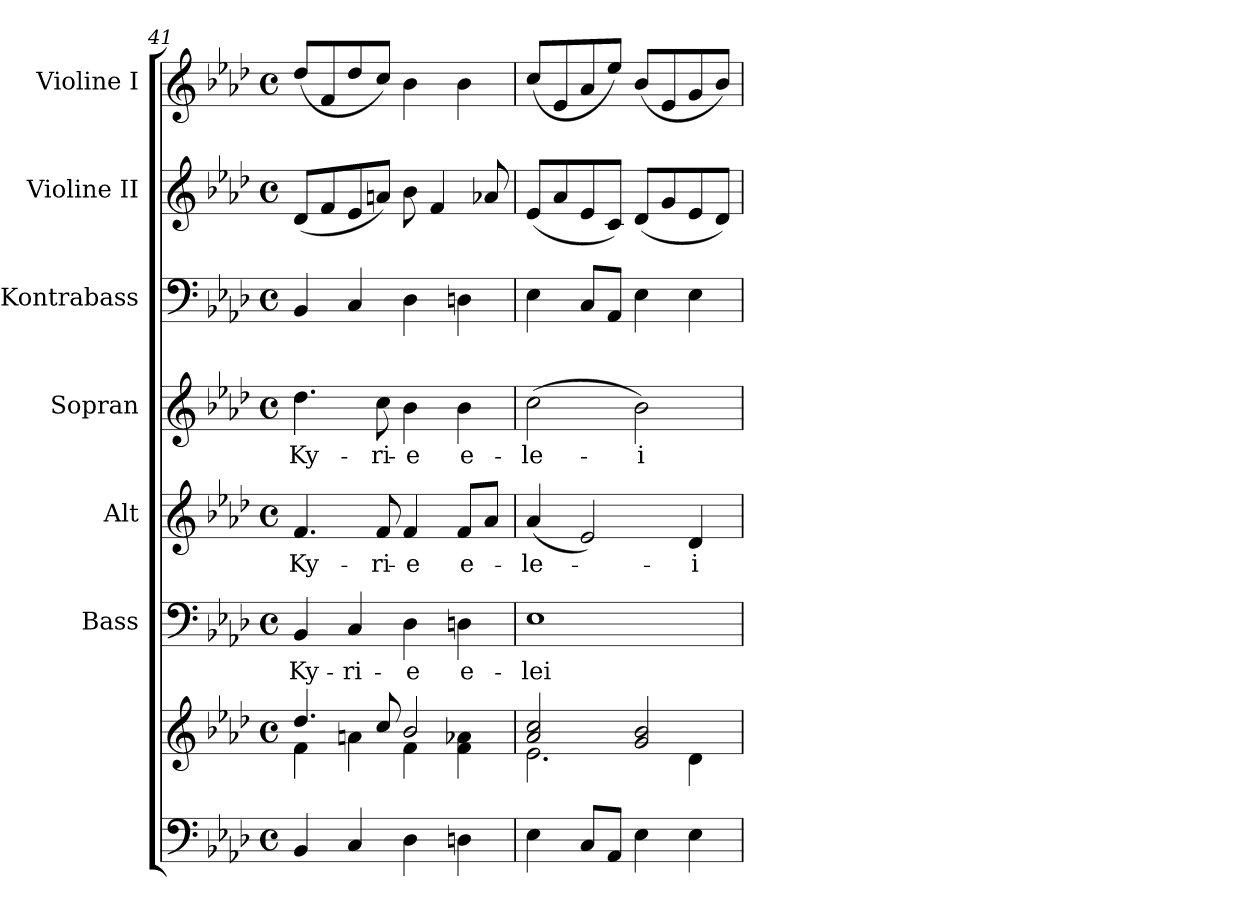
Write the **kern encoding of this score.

**kern	**kern	**kern	**text	**kern	**text	**kern	**text	**kern	**kern	**kern
*part7	*part7	*part6	*part6	*part5	*part5	*part4	*part4	*part3	*part2	*part1
*staff8	*staff7	*staff6	*staff6	*staff5	*staff5	*staff4	*staff4	*staff3	*staff2	*staff1
*	*	*I"Bass	*	*I"Alt	*	*I"Sopran	*	*I"Kontrabass	*I"Violine II	*I"Violine I
*	*	*I'B.	*	*I'A.	*	*I'S.	*	*I'Kb.	*I'Vl. II	*I'Vl. I
!!LO:PB:g=z
*clefF4	*clefG2	*clefF4	*	*clefG2	*	*clefG2	*	*clefF4	*clefG2	*clefG2
*	*	*	*	*	*	*	*	*ITrd7c12	*	*
*k[b-e-a-d-]	*k[b-e-a-d-]	*k[b-e-a-d-]	*	*k[b-e-a-d-]	*	*k[b-e-a-d-]	*	*k[b-e-a-d-]	*k[b-e-a-d-]	*k[b-e-a-d-]
*A-:	*A-:	*A-:	*	*A-:	*	*A-:	*	*A-:	*A-:	*A-:
*M4/4	*M4/4	*M4/4	*	*M4/4	*	*M4/4	*	*M4/4	*M4/4	*M4/4
*met(c)	*met(c)	*met(c)	*	*met(c)	*	*met(c)	*	*met(c)	*met(c)	*met(c)
=41	=41	=41	=41	=41	=41	=41	=41	=41	=41	=41
*	*^	*	*	*	*	*	*	*	*	*
!	!	!	!	!LO:LY:b	!	!LO:LY:b	!	!LO:LY:b	!	!	!
4BB-/	4.dd-/	4f\	4BB-/	Ky-	4.f/	Ky-	4.dd-\	Ky-	4BBB-/	(<8d-/L	(<8dd-/L
.	.	.	.	.	.	.	.	.	.	8f/	8f/
!	!	!	!	!LO:LY:b	!	!	!	!	!	!	!
4C/	.	4an\	4C/	-ri-	.	.	.	.	4CC/	8e-/	8dd-/
!	!	!	!	!	!	!LO:LY:b	!	!LO:LY:b	!	!	!
.	8cc/	.	.	.	8f/	-ri-	8cc\	-ri-	.	8an/J)	8cc/J)
!	!	!	!	!LO:LY:b	!	!LO:LY:b	!	!LO:LY:b	!	!	!
4D-\	2b-/	4f\	4D-\	-e	4f/	-e	4b-\	-e	4DD-\	8b-\	4b-\
.	.	.	.	.	.	.	.	.	.	4f/	.
!	!	!	!	!LO:LY:b	!	!LO:LY:b	!	!LO:LY:b	!	!	!
4Dn\	.	4f\ 4a-X\	4Dn\	e-	8f/L	e-	4b-\	e-	4DDn\	.	4b-\
.	.	.	.	.	8a-/J	.	.	.	.	8a-X/	.
=42	=42	=42	=42	=42	=42	=42	=42	=42	=42	=42	=42
!	!	!	!	!LO:LY:b	!	!LO:LY:b	!	!LO:LY:b	!	!	!
4E-\	2a-/ 2cc/	2.e-\	1E-	-lei-	(<4a-/	-le-	(>2cc\	-le-	4EE-\	(<8e-/L	(<8cc/L
.	.	.	.	.	.	.	.	.	.	8a-/	8e-/
8C/L	.	.	.	.	2e-/)	.	.	.	8CC/L	8e-/	8a-/
8AA-/J	.	.	.	.	.	.	.	.	8AAA-/J	8c/J)	8ee-/J)
!	!	!	!	!	!	!	!	!LO:LY:b	!	!	!
4E-\	2g/ 2b-/	.	.	.	.	.	2b-\)	-i-	4EE-\	(<8d-/L	(<8b-/L
.	.	.	.	.	.	.	.	.	.	8g/	8e-/
!	!	!	!	!	!	!LO:LY:b	!	!	!	!	!
4E-\	.	4d-\	.	.	4d-/	-i-	.	.	4EE-\	8e-/	8g/
.	.	.	.	.	.	.	.	.	.	8d-/J)	8b-/J)
*	*v	*v	*	*	*	*	*	*	*	*	*
=	=	=	=	=	=	=	=	=	=	=
*-	*-	*-	*-	*-	*-	*-	*-	*-	*-	*-
